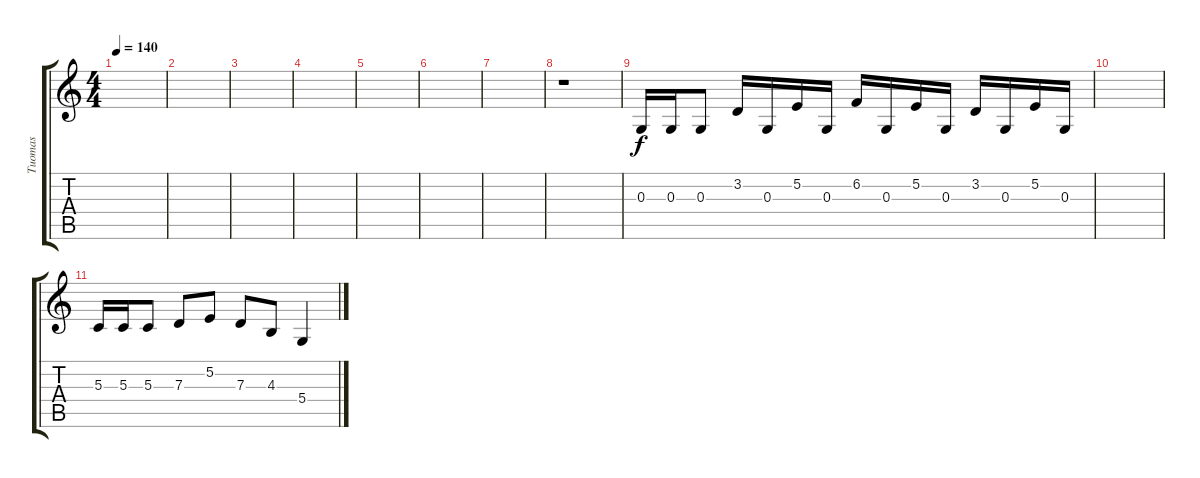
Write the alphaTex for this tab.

\track ("Tuomas" "Tuomas") {instrument harpsichord}
\staff {score tabs}
\tuning (E4 B3 G3 D3 A2 E2) {hide}
\ts (4 4)
\tempo 140
\clef g2
\ks c
|
|
|
|
|
|
|
r.1 |
0.3.16 0.3.16 0.3.8 3.2.16 0.3.16 5.2.16 0.3.16 6.2.16 0.3.16 5.2.16 0.3.16 3.2.16 0.3.16 5.2.16 0.3.16 |
|
5.3.16 5.3.16 5.3.8 7.3.8 5.2.8 7.3.8 4.3.8 5.4.4
